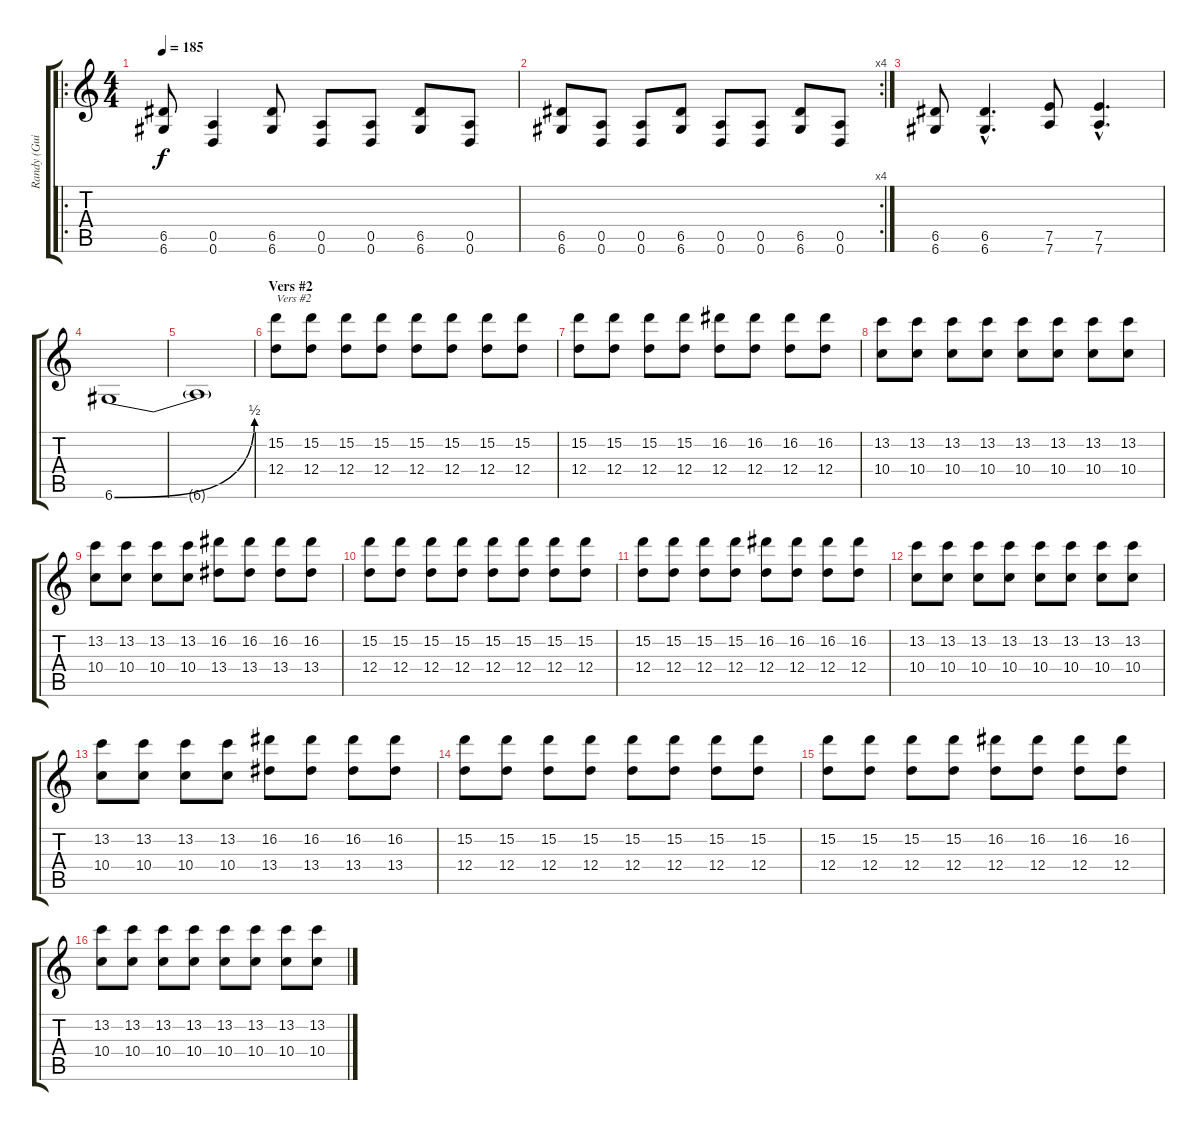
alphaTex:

\track ("Randy (Guitar)" "Randy (Gui") {instrument overdrivenguitar}
\staff {score tabs}
\tuning (E4 B3 G3 D3 A2 D2) {hide}
\ro
\ts (4 4)
\tempo 185
\clef g2
\ks c
(6.5 6.6).8{dy f} (0.5 0.6).4 (6.5 6.6).8 (0.5 0.6).8 (0.5 0.6).8 (6.5 6.6).8 (0.5 0.6).8 |
\rc 4
(6.5 6.6).8 (0.5 0.6).8 (0.5 0.6).8 (6.5 6.6).8 (0.5 0.6).8 (0.5 0.6).8 (6.5 6.6).8 (0.5 0.6).8 |
(6.5 6.6).8 (6.5{hac} 6.6{hac}).4{d} (7.5 7.6).8 (7.5{hac} 7.6{hac}).4{d} |
6.6{be (bend 0 0 60 2)}.1 |
6.6{t}.1 |
\section ("" "Vers #2")
(15.2 12.4).8{txt "Vers #2"} (15.2 12.4).8 (15.2 12.4).8 (15.2 12.4).8 (15.2 12.4).8 (15.2 12.4).8 (15.2 12.4).8 (15.2 12.4).8 |
(15.2 12.4).8 (15.2 12.4).8 (15.2 12.4).8 (15.2 12.4).8 (16.2 12.4).8 (16.2 12.4).8 (16.2 12.4).8 (16.2 12.4).8 |
(13.2 10.4).8 (13.2 10.4).8 (13.2 10.4).8 (13.2 10.4).8 (13.2 10.4).8 (13.2 10.4).8 (13.2 10.4).8 (13.2 10.4).8 |
(13.2 10.4).8 (13.2 10.4).8 (13.2 10.4).8 (13.2 10.4).8 (16.2 13.4).8 (16.2 13.4).8 (16.2 13.4).8 (16.2 13.4).8 |
(15.2 12.4).8 (15.2 12.4).8 (15.2 12.4).8 (15.2 12.4).8 (15.2 12.4).8 (15.2 12.4).8 (15.2 12.4).8 (15.2 12.4).8 |
(15.2 12.4).8 (15.2 12.4).8 (15.2 12.4).8 (15.2 12.4).8 (16.2 12.4).8 (16.2 12.4).8 (16.2 12.4).8 (16.2 12.4).8 |
(13.2 10.4).8 (13.2 10.4).8 (13.2 10.4).8 (13.2 10.4).8 (13.2 10.4).8 (13.2 10.4).8 (13.2 10.4).8 (13.2 10.4).8 |
(13.2 10.4).8 (13.2 10.4).8 (13.2 10.4).8 (13.2 10.4).8 (16.2 13.4).8 (16.2 13.4).8 (16.2 13.4).8 (16.2 13.4).8 |
(15.2 12.4).8 (15.2 12.4).8 (15.2 12.4).8 (15.2 12.4).8 (15.2 12.4).8 (15.2 12.4).8 (15.2 12.4).8 (15.2 12.4).8 |
(15.2 12.4).8 (15.2 12.4).8 (15.2 12.4).8 (15.2 12.4).8 (16.2 12.4).8 (16.2 12.4).8 (16.2 12.4).8 (16.2 12.4).8 |
(13.2 10.4).8 (13.2 10.4).8 (13.2 10.4).8 (13.2 10.4).8 (13.2 10.4).8 (13.2 10.4).8 (13.2 10.4).8 (13.2 10.4).8
